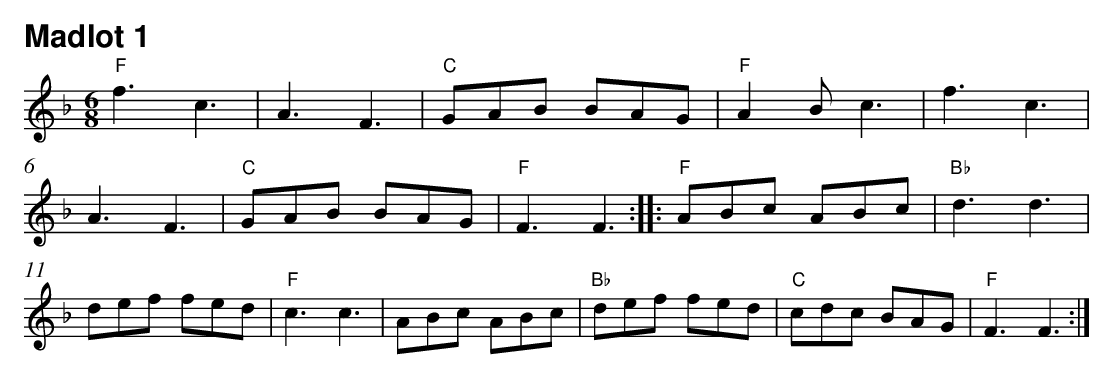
X:1
T:Madlot 1
L:1/8
M:6/8
K:F
"F" f3 c3 |A3 F3 |"C" GAB BAG |"F" A2 B c3 | f3 c3 | A3 F3 |"C" GAB BAG | "F" F3 F3 :|
|:"F" ABc ABc |"Bb" d3 d3 | def fed |"F" c3 c3 | ABc ABc | "Bb"  def fed |"C" cdc BAG | "F"F3 F3 :|
